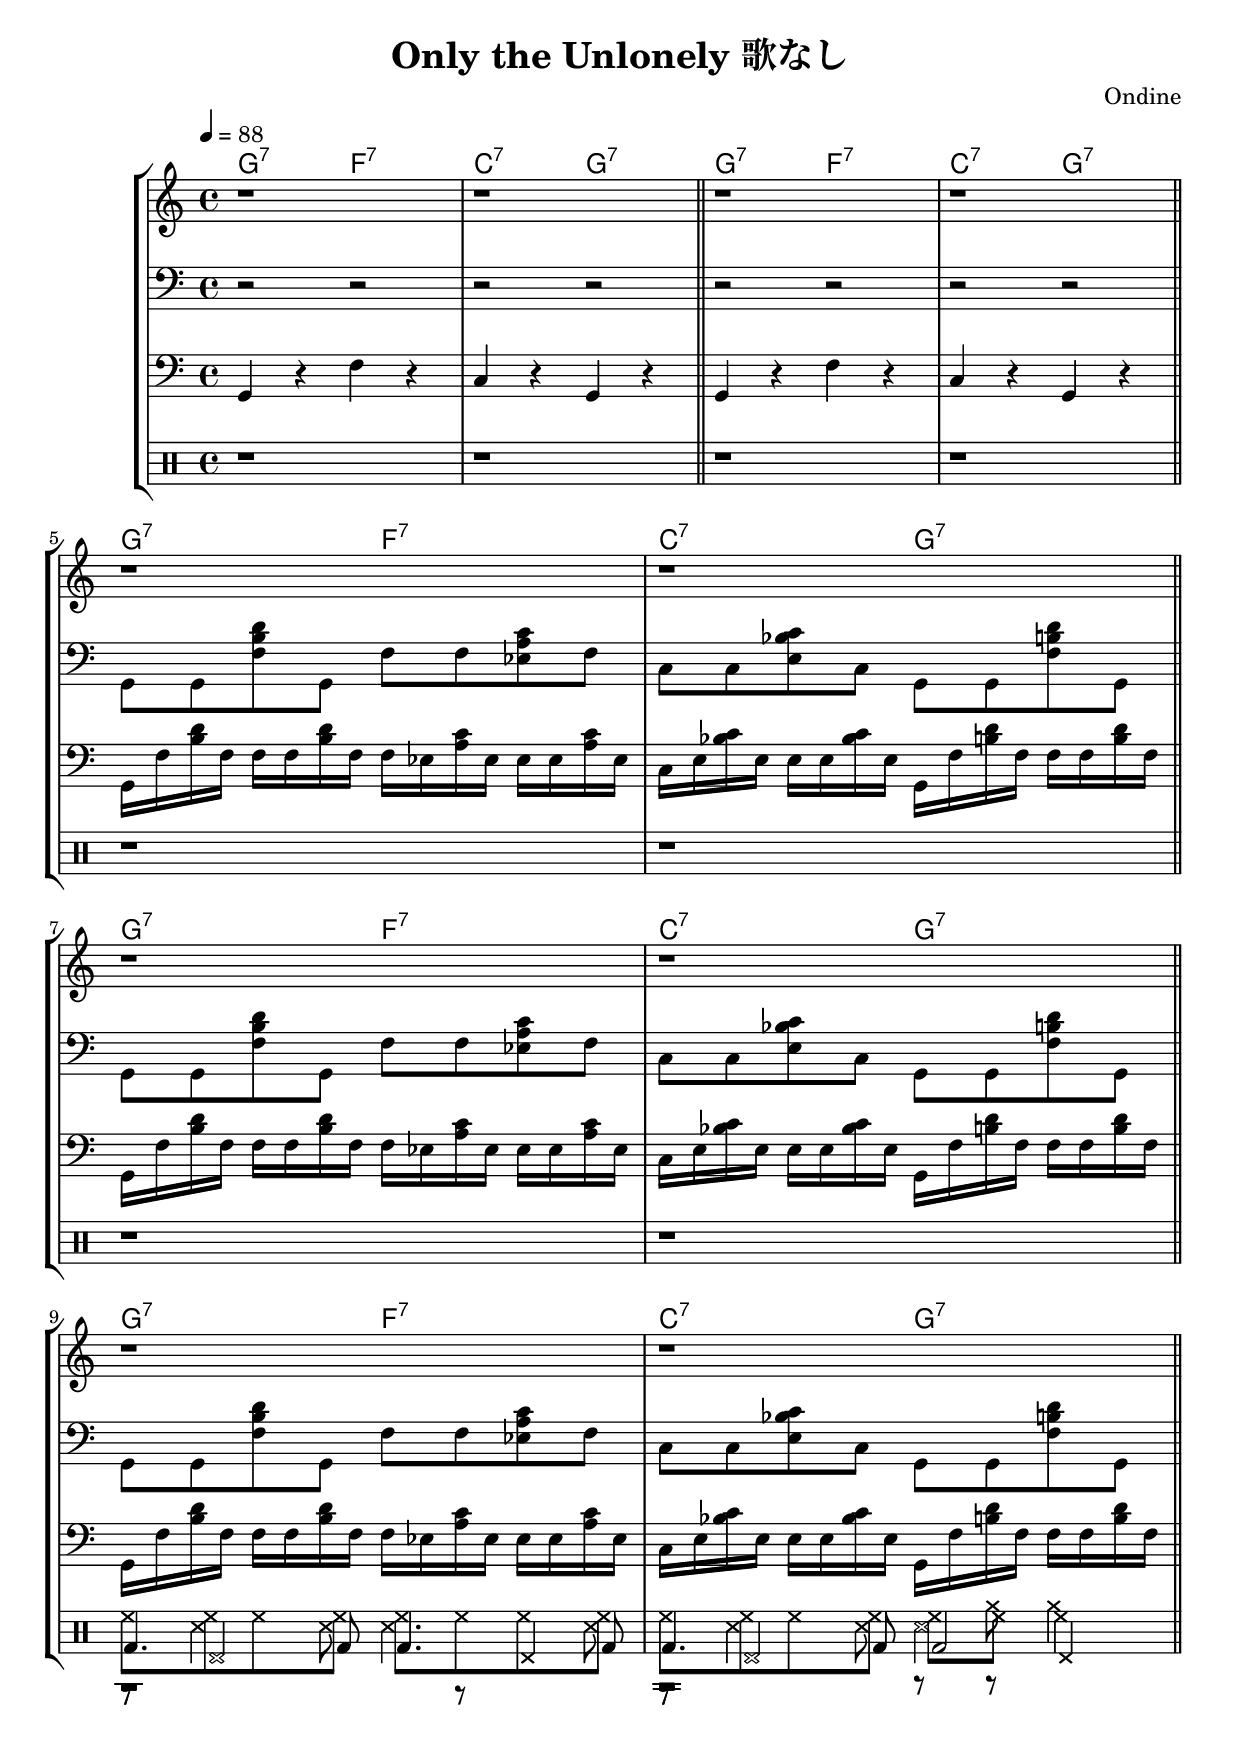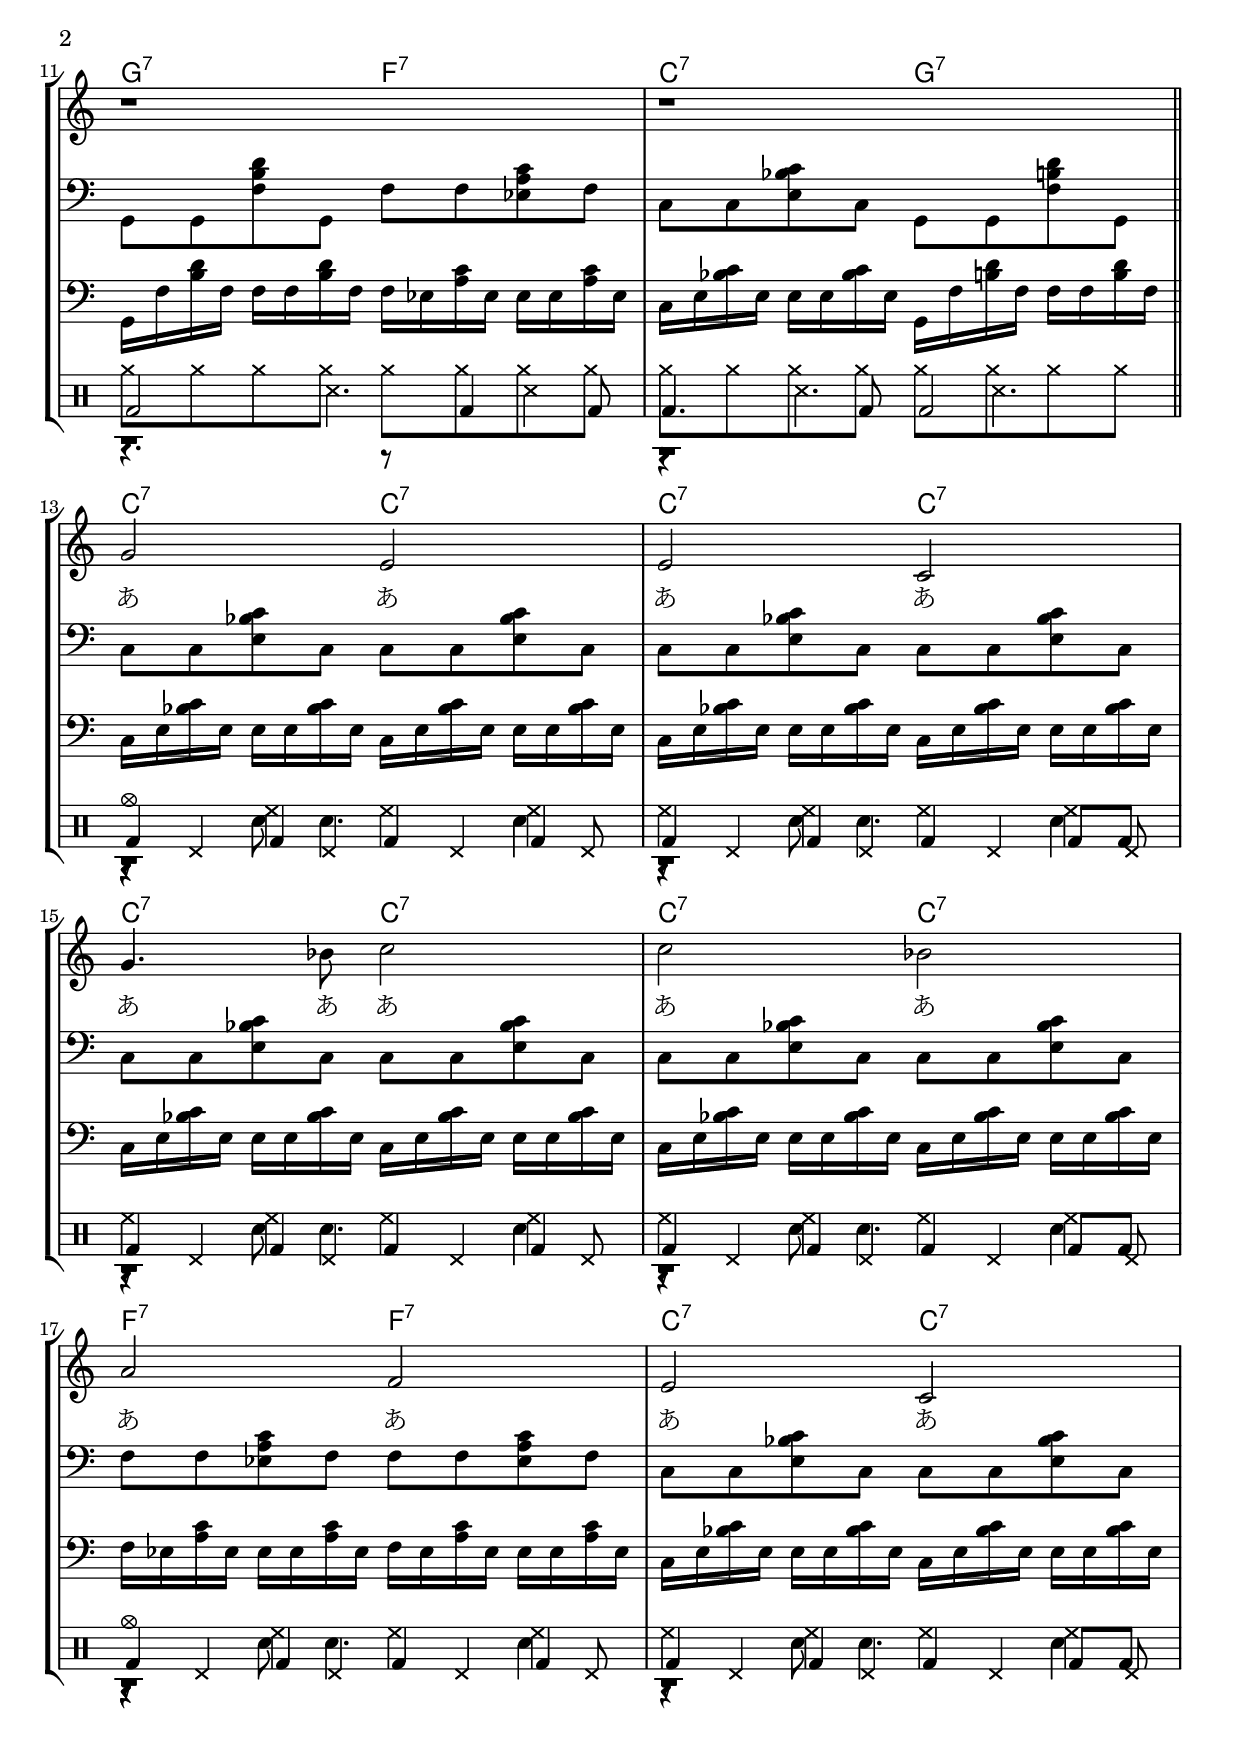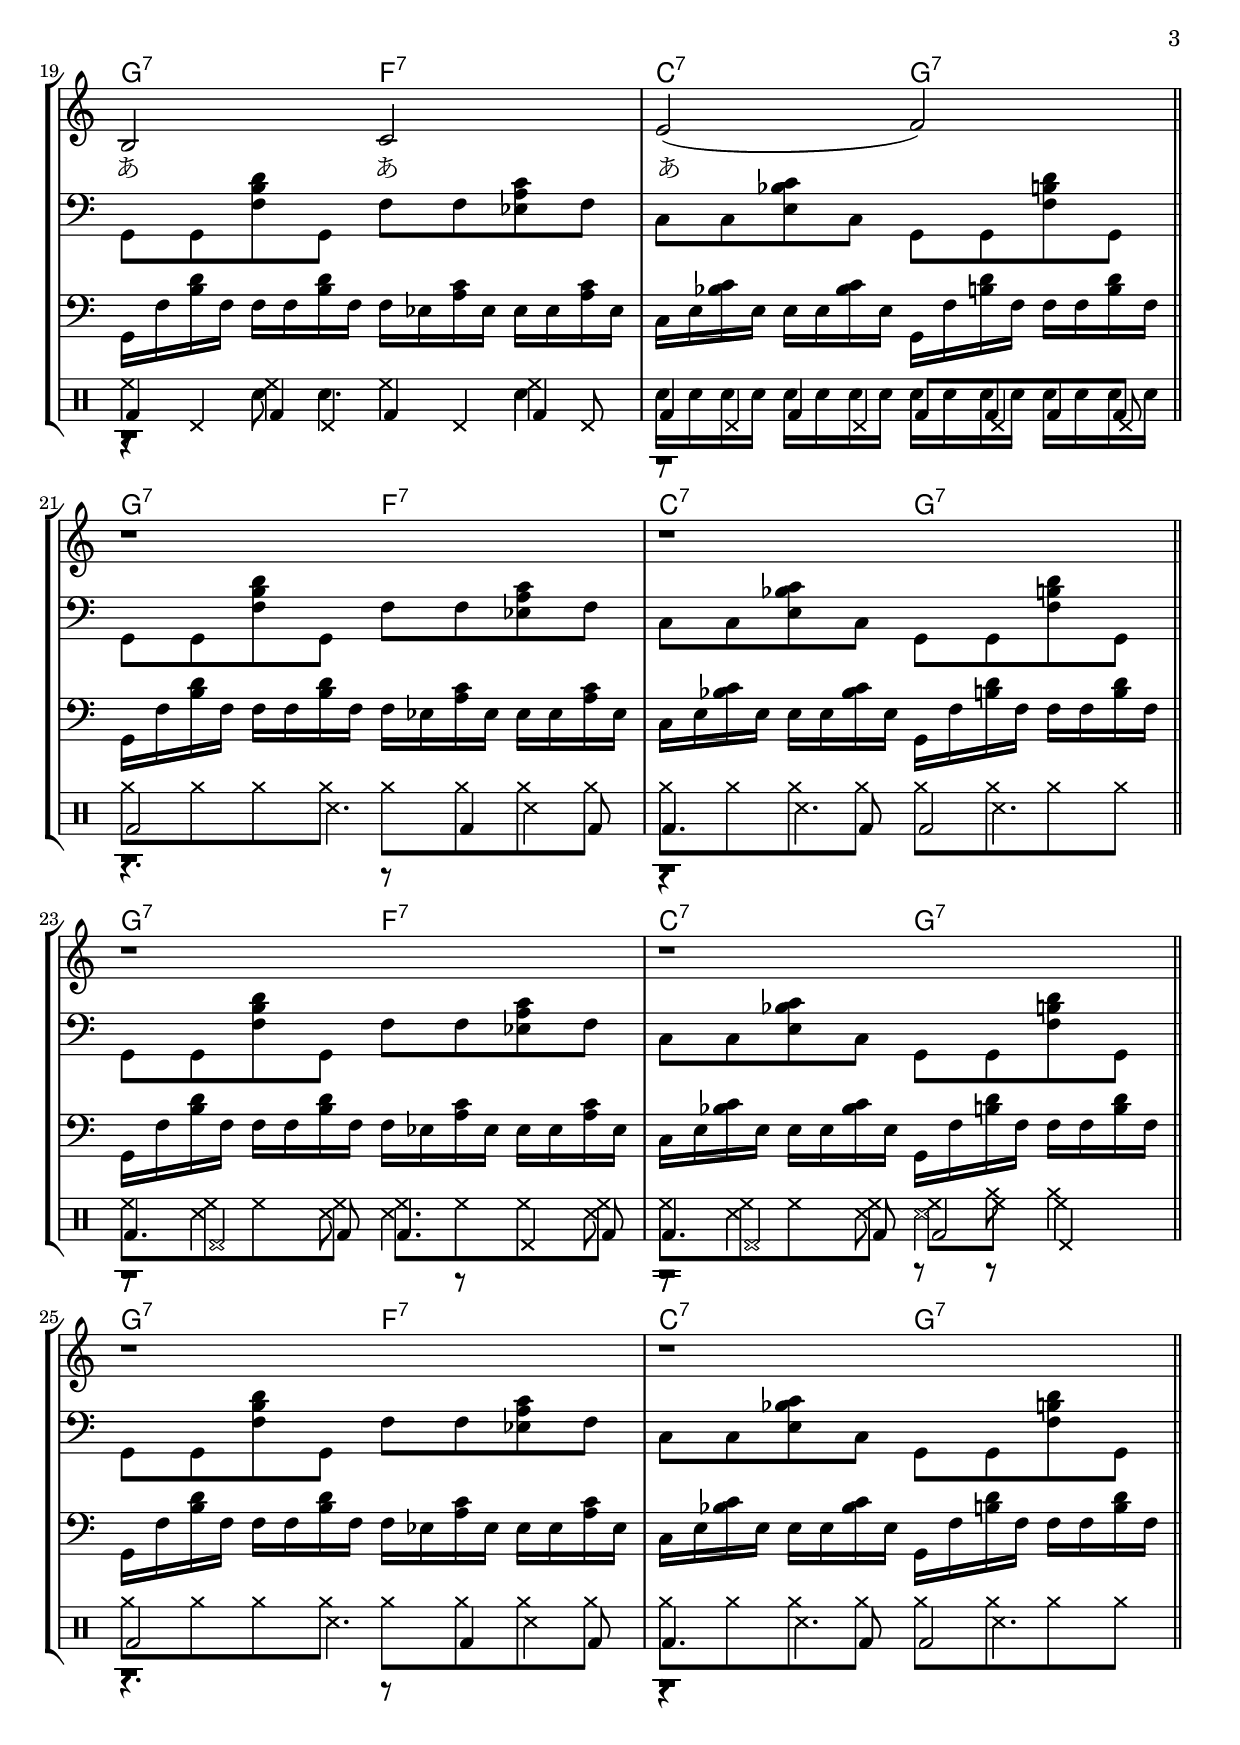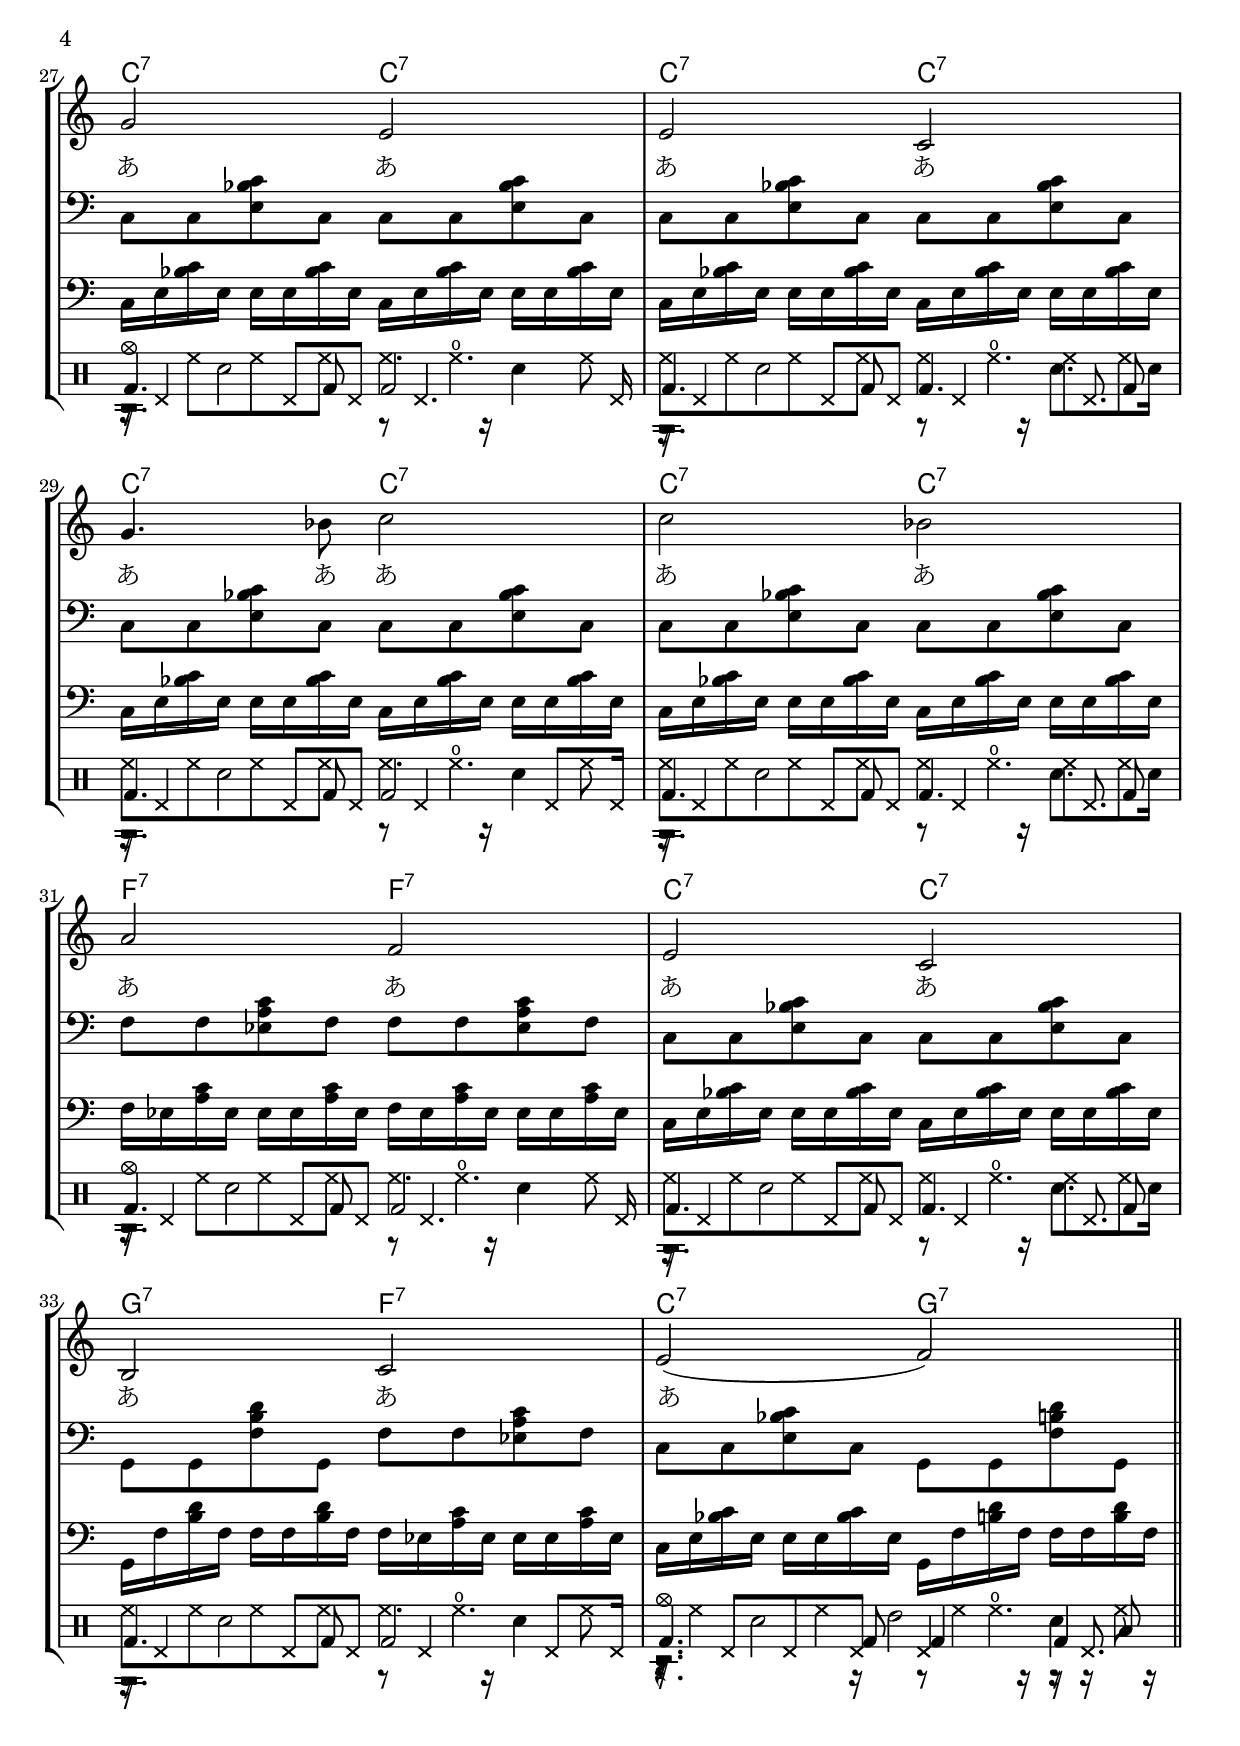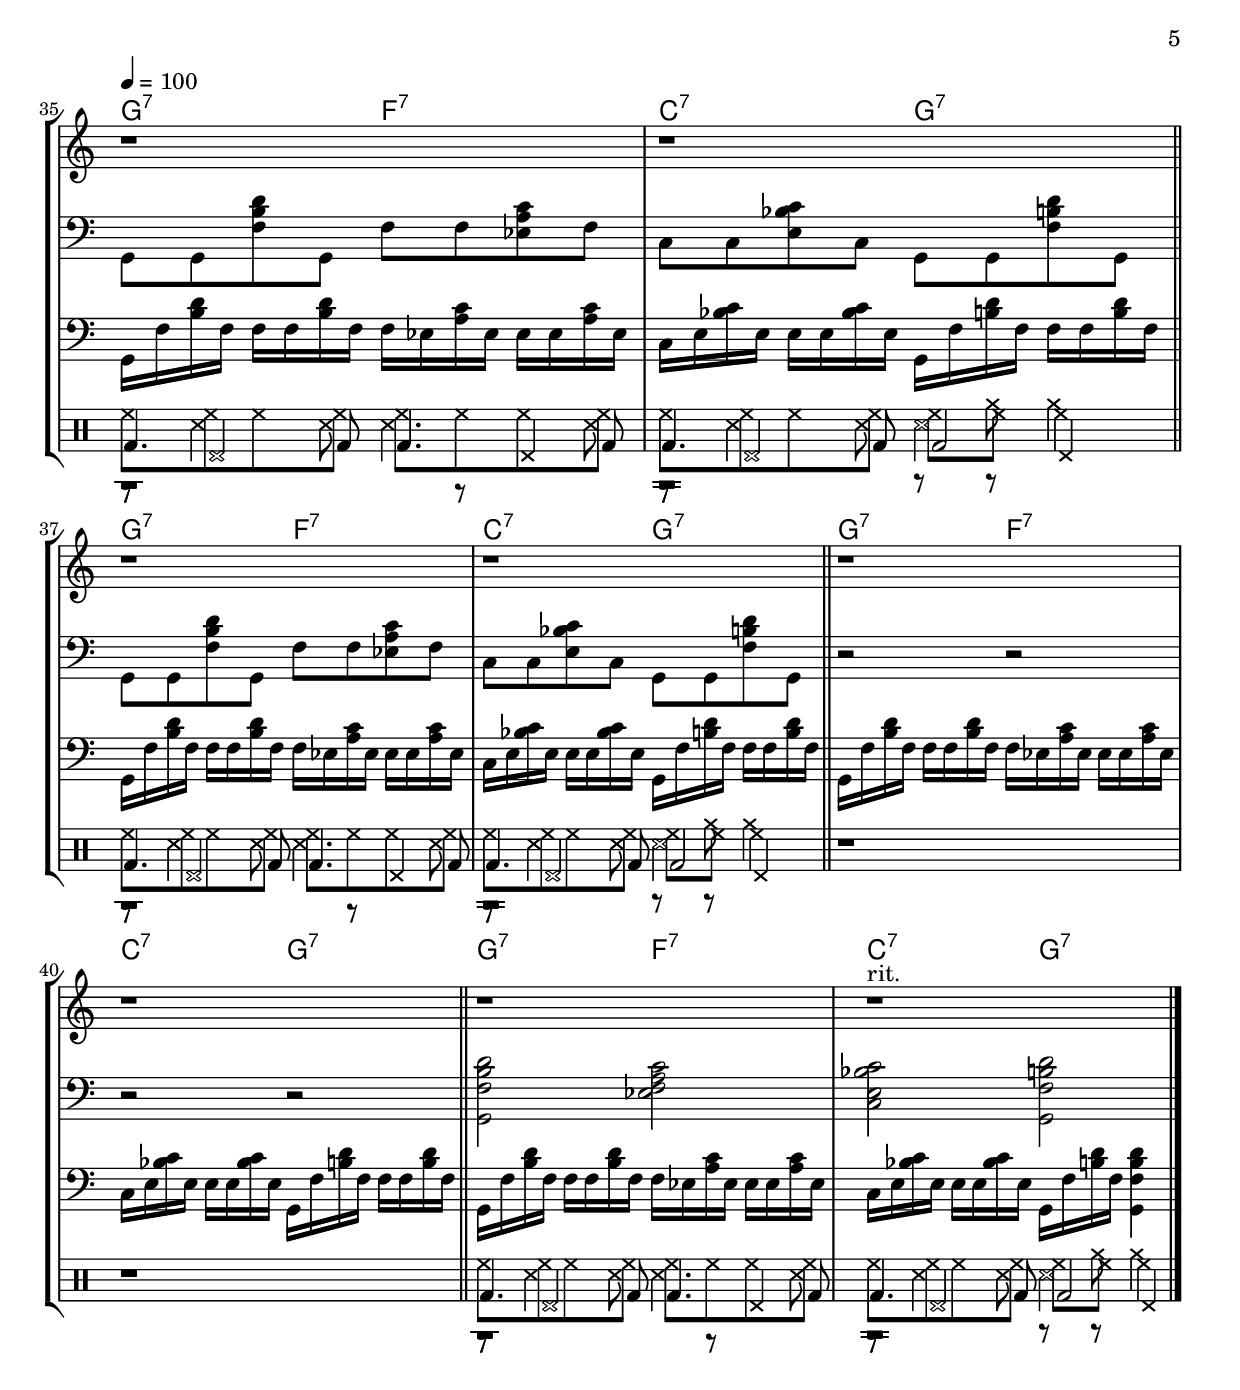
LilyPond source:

\version "2.12.1"

\header {
	title = \markup {"Only the Unlonely 歌なし"}
	composer = \markup \center-column {Ondine}
}

harmony = \chordmode {
	g2:7 f:7 c:7 g:7 

	g:7 f:7 c:7 g:7 

	g:7 f:7 c:7 g:7 

	g:7 f:7 c:7 g:7 

	g:7 f:7 c:7 g:7 

	g:7 f:7 c:7 g:7 

	c:7 c:7 c:7 c:7 c:7 c:7 c:7 c:7 f:7 f:7 c:7 c:7 g:7 f:7 c:7 g:7 

	g:7 f:7 c:7 g:7 

	g:7 f:7 c:7 g:7 

	g:7 f:7 c:7 g:7 

	c:7 c:7 c:7 c:7 c:7 c:7 c:7 c:7 f:7 f:7 c:7 c:7 g:7 f:7 c:7 g:7 

	g:7 f:7 c:7 g:7 

	g:7 f:7 c:7 g:7 

	g:7 f:7 c:7 g:7 

	g:7 f:7 c:7 g:7 
}

melody = {
	\key c \major
	\tempo 4 = 88
	r1 | r1   
	r1 | r1   
	r1 | r1   
	r1 | r1   
	r1 | r1   
	r1 | r1   
	\set Staff.midiInstrument = #"Brass Section"
	 g'2  e'2 
	e'2  c'2 
	g'4.  bes'8  c''2 
	c''2  bes'2 
	a'2  f'2 
	e'2  c'2 
	b2  c'2 
	e'2  (f'2)
	r1 | r1   
	r1 | r1   
	r1 | r1   
	\set Staff.midiInstrument = #"Brass Section"
	 g'2  e'2 
	e'2  c'2 
	g'4.  bes'8  c''2 
	c''2  bes'2 
	a'2  f'2 
	e'2  c'2 
	b2  c'2 
	e'2  (f'2)
	\tempo 4 = 100
	r1 | r1   
	r1 | r1   
	r1 | r1   
	r1 | r1^"rit." \bar "|."
}

words = \lyricmode {
	
	
	
	
	
	
	あ  あ  あ  あ  あ  あ  あ  あ  あ  あ  あ  あ  あ  あ  あ  あ  
	
	
	
	あ  あ  あ  あ  あ  あ  あ  あ  あ  あ  あ  あ  あ  あ  あ  あ  
	
	
	
	
}

tempochange = {
	\tempo 4 = 88
	r1 | r1 \bar "||"
	\tempo 4 = 88
	r1 | r1 \bar "||"
	\tempo 4 = 88
	r1 | r1 \bar "||"
	\tempo 4 = 88
	r1 | r1 \bar "||"
	\tempo 4 = 88
	r1 | r1 \bar "||"
	\tempo 4 = 88
	r1 | r1 \bar "||"
	\tempo 4 = 88
	r1 | r1 | r1 | r1 | r1 | r1 | r1 | r1 \bar "||"
	\tempo 4 = 88
	r1 | r1 \bar "||"
	\tempo 4 = 88
	r1 | r1 \bar "||"
	\tempo 4 = 88
	r1 | r1 \bar "||"
	\tempo 4 = 88
	r1 | r1 | r1 | r1 | r1 | r1 | r1 | r1 \bar "||"
	\tempo 4 = 100
	r1 | r1 \bar "||"
	\tempo 4 = 100
	r1 | r1 \bar "||"
	\tempo 4 = 100
	r1 | r1 \bar "||"
	\tempo 4 = 100
	r1 | \tempo 4 = 75 r2 \tempo 4 = 66 r2 \bar "|."
}

mainacc = {
	\clef bass
	\set Staff.midiInstrument = #"Acoustic grand"
	\key c \major
	\tempo 4 = 88
	r2
	r2
	r2
	r2
	\bar "||"

	\set Staff.midiInstrument = #"Acoustic grand"
	r2
	r2
	r2
	r2
	\bar "||"

	\set Staff.midiInstrument = #"Koto"
	g,8 g,8 <f b d'>8 g,8
	f8 f8 <es a c'>8 f8
	c8 c8 <e bes c'>8 c8
	g,8 g,8 <f b d'>8 g,8
	\bar "||"

	\set Staff.midiInstrument = #"Koto"
	g,8 g,8 <f b d'>8 g,8
	f8 f8 <es a c'>8 f8
	c8 c8 <e bes c'>8 c8
	g,8 g,8 <f b d'>8 g,8
	\bar "||"

	\set Staff.midiInstrument = #"Koto"
	g,8 g,8 <f b d'>8 g,8
	f8 f8 <es a c'>8 f8
	c8 c8 <e bes c'>8 c8
	g,8 g,8 <f b d'>8 g,8
	\bar "||"

	\set Staff.midiInstrument = #"Koto"
	g,8 g,8 <f b d'>8 g,8
	f8 f8 <es a c'>8 f8
	c8 c8 <e bes c'>8 c8
	g,8 g,8 <f b d'>8 g,8
	\bar "||"

	\set Staff.midiInstrument = #"Koto"
	c8 c8 <e bes c'>8 c8
	c8 c8 <e bes c'>8 c8
	c8 c8 <e bes c'>8 c8
	c8 c8 <e bes c'>8 c8
	c8 c8 <e bes c'>8 c8
	c8 c8 <e bes c'>8 c8
	c8 c8 <e bes c'>8 c8
	c8 c8 <e bes c'>8 c8
	f8 f8 <es a c'>8 f8
	f8 f8 <es a c'>8 f8
	c8 c8 <e bes c'>8 c8
	c8 c8 <e bes c'>8 c8
	g,8 g,8 <f b d'>8 g,8
	f8 f8 <es a c'>8 f8
	c8 c8 <e bes c'>8 c8
	g,8 g,8 <f b d'>8 g,8
	\bar "||"

	\set Staff.midiInstrument = #"Koto"
	g,8 g,8 <f b d'>8 g,8
	f8 f8 <es a c'>8 f8
	c8 c8 <e bes c'>8 c8
	g,8 g,8 <f b d'>8 g,8
	\bar "||"

	\set Staff.midiInstrument = #"Ocarina"
	g,8 g,8 <f b d'>8 g,8
	f8 f8 <es a c'>8 f8
	c8 c8 <e bes c'>8 c8
	g,8 g,8 <f b d'>8 g,8
	\bar "||"

	\set Staff.midiInstrument = #"Ocarina"
	g,8 g,8 <f b d'>8 g,8
	f8 f8 <es a c'>8 f8
	c8 c8 <e bes c'>8 c8
	g,8 g,8 <f b d'>8 g,8
	\bar "||"

	\set Staff.midiInstrument = #"Ocarina"
	c8 c8 <e bes c'>8 c8
	c8 c8 <e bes c'>8 c8
	c8 c8 <e bes c'>8 c8
	c8 c8 <e bes c'>8 c8
	c8 c8 <e bes c'>8 c8
	c8 c8 <e bes c'>8 c8
	c8 c8 <e bes c'>8 c8
	c8 c8 <e bes c'>8 c8
	f8 f8 <es a c'>8 f8
	f8 f8 <es a c'>8 f8
	c8 c8 <e bes c'>8 c8
	c8 c8 <e bes c'>8 c8
	g,8 g,8 <f b d'>8 g,8
	f8 f8 <es a c'>8 f8
	c8 c8 <e bes c'>8 c8
	g,8 g,8 <f b d'>8 g,8
	\bar "||"

	\set Staff.midiInstrument = #"Ocarina"
	\tempo 4 = 100
	g,8 g,8 <f b d'>8 g,8
	f8 f8 <es a c'>8 f8
	c8 c8 <e bes c'>8 c8
	g,8 g,8 <f b d'>8 g,8
	\bar "||"

	\set Staff.midiInstrument = #"Ocarina"
	g,8 g,8 <f b d'>8 g,8
	f8 f8 <es a c'>8 f8
	c8 c8 <e bes c'>8 c8
	g,8 g,8 <f b d'>8 g,8
	\bar "||"

	\set Staff.midiInstrument = #"Acoustic grand"
	r2
	r2
	r2
	r2
	\bar "||"

	\set Staff.midiInstrument = #"Ocarina"
	<g, f b d'>2
	<f es a c'>2
	<c e bes c'>2
	<g, f b d'>2
	\bar "|."
}

subacc = {
	\clef bass
	\set Staff.midiInstrument = #"Shamisen"
	\key c \major
	\tempo 4 = 88
	g,4 r4
	f4 r4
	c4 r4
	g,4 r4
	\bar "||"

	\set Staff.midiInstrument = #"Shamisen"
	g,4 r4
	f4 r4
	c4 r4
	g,4 r4
	\bar "||"

	\set Staff.midiInstrument = #"Shamisen"
	g,16 f <b d'> f f f <b d'> f
	f16 es <a c'> es es es <a c'> es
	c16 e <bes c'> e e e <bes c'> e
	g,16 f <b d'> f f f <b d'> f
	\bar "||"

	\set Staff.midiInstrument = #"Shamisen"
	g,16 f <b d'> f f f <b d'> f
	f16 es <a c'> es es es <a c'> es
	c16 e <bes c'> e e e <bes c'> e
	g,16 f <b d'> f f f <b d'> f
	\bar "||"

	\set Staff.midiInstrument = #"Shamisen"
	g,16 f <b d'> f f f <b d'> f
	f16 es <a c'> es es es <a c'> es
	c16 e <bes c'> e e e <bes c'> e
	g,16 f <b d'> f f f <b d'> f
	\bar "||"

	\set Staff.midiInstrument = #"Shamisen"
	g,16 f <b d'> f f f <b d'> f
	f16 es <a c'> es es es <a c'> es
	c16 e <bes c'> e e e <bes c'> e
	g,16 f <b d'> f f f <b d'> f
	\bar "||"

	\set Staff.midiInstrument = #"Shamisen"
	c16 e <bes c'> e e e <bes c'> e
	c16 e <bes c'> e e e <bes c'> e
	c16 e <bes c'> e e e <bes c'> e
	c16 e <bes c'> e e e <bes c'> e
	c16 e <bes c'> e e e <bes c'> e
	c16 e <bes c'> e e e <bes c'> e
	c16 e <bes c'> e e e <bes c'> e
	c16 e <bes c'> e e e <bes c'> e
	f16 es <a c'> es es es <a c'> es
	f16 es <a c'> es es es <a c'> es
	c16 e <bes c'> e e e <bes c'> e
	c16 e <bes c'> e e e <bes c'> e
	g,16 f <b d'> f f f <b d'> f
	f16 es <a c'> es es es <a c'> es
	c16 e <bes c'> e e e <bes c'> e
	g,16 f <b d'> f f f <b d'> f
	\bar "||"

	\set Staff.midiInstrument = #"Shamisen"
	g,16 f <b d'> f f f <b d'> f
	f16 es <a c'> es es es <a c'> es
	c16 e <bes c'> e e e <bes c'> e
	g,16 f <b d'> f f f <b d'> f
	\bar "||"

	\set Staff.midiInstrument = #"Shamisen"
	g,16 f <b d'> f f f <b d'> f
	f16 es <a c'> es es es <a c'> es
	c16 e <bes c'> e e e <bes c'> e
	g,16 f <b d'> f f f <b d'> f
	\bar "||"

	\set Staff.midiInstrument = #"Banjo"
	g,16 f <b d'> f f f <b d'> f
	f16 es <a c'> es es es <a c'> es
	c16 e <bes c'> e e e <bes c'> e
	g,16 f <b d'> f f f <b d'> f
	\bar "||"

	\set Staff.midiInstrument = #"Banjo"
	c16 e <bes c'> e e e <bes c'> e
	c16 e <bes c'> e e e <bes c'> e
	c16 e <bes c'> e e e <bes c'> e
	c16 e <bes c'> e e e <bes c'> e
	c16 e <bes c'> e e e <bes c'> e
	c16 e <bes c'> e e e <bes c'> e
	c16 e <bes c'> e e e <bes c'> e
	c16 e <bes c'> e e e <bes c'> e
	f16 es <a c'> es es es <a c'> es
	f16 es <a c'> es es es <a c'> es
	c16 e <bes c'> e e e <bes c'> e
	c16 e <bes c'> e e e <bes c'> e
	g,16 f <b d'> f f f <b d'> f
	f16 es <a c'> es es es <a c'> es
	c16 e <bes c'> e e e <bes c'> e
	g,16 f <b d'> f f f <b d'> f
	\bar "||"

	\set Staff.midiInstrument = #"Banjo"
	\tempo 4 = 100
	g,16 f <b d'> f f f <b d'> f
	f16 es <a c'> es es es <a c'> es
	c16 e <bes c'> e e e <bes c'> e
	g,16 f <b d'> f f f <b d'> f
	\bar "||"

	\set Staff.midiInstrument = #"Banjo"
	g,16 f <b d'> f f f <b d'> f
	f16 es <a c'> es es es <a c'> es
	c16 e <bes c'> e e e <bes c'> e
	g,16 f <b d'> f f f <b d'> f
	\bar "||"

	\set Staff.midiInstrument = #"Banjo"
	g,16 f <b d'> f f f <b d'> f
	f16 es <a c'> es es es <a c'> es
	c16 e <bes c'> e e e <bes c'> e
	g,16 f <b d'> f f f <b d'> f
	\bar "||"

	\set Staff.midiInstrument = #"Banjo"
	g,16 f <b d'> f f f <b d'> f
	f16 es <a c'> es es es <a c'> es
	c16 e <bes c'> e e e <bes c'> e
	g,16 f <b d'> f <g, f b d'>4
	\bar "|."
}

percA = {
	\drummode {
	r1 |r1 \bar "||"
	r1 |r1 \bar "||"
	r1 |r1 \bar "||"
	r1 |r1 \bar "||"
	hh8 hh8 hh8 hh8 hh8 hh8 hh8 hh8  |hh8 hh8 hh8 hh8 hh8 hh8 hh4  \bar "||"
	bd2 r8 bd4 bd8  |bd4. bd8 bd2  \bar "||"
	r4 hh4 hh4 hh4  |hh4 hh4 hh4 hh4  |hh4 hh4 hh4 hh4  |hh4 hh4 hh4 hh4  |r4 hh4 hh4 hh4  |hh4 hh4 hh4 hh4  |hh4 hh4 hh4 hh4  |r1  \bar "||"
	bd2 r8 bd4 bd8  |bd4. bd8 bd2  \bar "||"
	hh8 hh8 hh8 hh8 hh8 hh8 hh8 hh8  |hh8 hh8 hh8 hh8 hh8 hh8 hh4  \bar "||"
	bd2 r8 bd4 bd8  |bd4. bd8 bd2  \bar "||"
	r2 r8 hho4.  |r2 r8 hho4.  |r2 r8 hho4.  |r2 r8 hho4.  |r2 r8 hho4.  |r2 r8 hho4.  |r2 r8 hho4.  |r2 r8 hho4.  \bar "||"
	hh8 hh8 hh8 hh8 hh8 hh8 hh8 hh8  |hh8 hh8 hh8 hh8 hh8 hh8 hh4  \bar "||"
	hh8 hh8 hh8 hh8 hh8 hh8 hh8 hh8  |hh8 hh8 hh8 hh8 hh8 hh8 hh4  \bar "||"
	r1 |r1 \bar "||"
	hh8 hh8 hh8 hh8 hh8 hh8 hh8 hh8  |hh8 hh8 hh8 hh8 hh8 hh8 hh4  \bar "|."
	}
}

percB = {
	\drummode {
	r1 |r1 \bar "||"
	r1 |r1 \bar "||"
	r1 |r1 \bar "||"
	r1 |r1 \bar "||"
	bd4. bd8 bd4. bd8  |bd4. bd8 bd2  \bar "||"
	r4. ss4. ss4  |r4 ss4. ss4.  \bar "||"
	r4 sn8 sn4. sn4  |r4 sn8 sn4. sn4  |r4 sn8 sn4. sn4  |r4 sn8 sn4. sn4  |r4 sn8 sn4. sn4  |r4 sn8 sn4. sn4  |r4 sn8 sn4. sn4  |sn16 sn16 sn16 sn16 sn16 sn16 sn16 sn16 sn16 sn16 sn16 sn16 sn16 sn16 sn16 sn16  \bar "||"
	r4. ss4. ss4  |r4 ss4. ss4.  \bar "||"
	bd4. bd8 bd4. bd8  |bd4. bd8 bd2  \bar "||"
	r4. ss4. ss4  |r4 ss4. ss4.  \bar "||"
	r8 hh8 hh8 hh8 hh4. hh8  |hh8 hh8 hh8 hh8 hh4 hh8 hh8  |hh8 hh8 hh8 hh8 hh4. hh8  |hh8 hh8 hh8 hh8 hh4 hh8 hh8  |r8 hh8 hh8 hh8 hh4. hh8  |hh8 hh8 hh8 hh8 hh4 hh8 hh8  |hh8 hh8 hh8 hh8 hh4. hh8  |r16 hh4 hh4 hh4 r16 hh8  \bar "||"
	bd4. bd8 bd4. bd8  |bd4. bd8 bd2  \bar "||"
	bd4. bd8 bd4. bd8  |bd4. bd8 bd2  \bar "||"
	r1 |r1 \bar "||"
	bd4. bd8 bd4. bd8  |bd4. bd8 bd2  \bar "|."
	}
}

percC = {
	\drummode {
	r1 |r1 \bar "||"
	r1 |r1 \bar "||"
	r1 |r1 \bar "||"
	r1 |r1 \bar "||"
	r8 ss4 ss8 ss4. ss8  |r8 ss4 ss8 ss2  \bar "||"
	cymr8 cymr8 cymr8 cymr8 cymr8 cymr8 cymr8 cymr8  |cymr8 cymr8 cymr8 cymr8 cymr8 cymr8 cymr8 cymr8  \bar "||"
	bd4 bd4 bd4 bd4  |bd4 bd4 bd4 bd8 bd8  |bd4 bd4 bd4 bd4  |bd4 bd4 bd4 bd8 bd8  |bd4 bd4 bd4 bd4  |bd4 bd4 bd4 bd8 bd8  |bd4 bd4 bd4 bd4  |bd4 bd4 bd8 bd8 bd8 bd8  \bar "||"
	cymr8 cymr8 cymr8 cymr8 cymr8 cymr8 cymr8 cymr8  |cymr8 cymr8 cymr8 cymr8 cymr8 cymr8 cymr8 cymr8  \bar "||"
	r8 ss4 ss8 ss4. ss8  |r8 ss4 ss8 ss2  \bar "||"
	cymr8 cymr8 cymr8 cymr8 cymr8 cymr8 cymr8 cymr8  |cymr8 cymr8 cymr8 cymr8 cymr8 cymr8 cymr8 cymr8  \bar "||"
	r16 hhp4 hhp8 hhp8 hhp4. hhp16  |r16 hhp4 hhp8 hhp8 hhp4 hhp8.  |r16 hhp4 hhp8 hhp8 hhp4 hhp8 hhp16  |r16 hhp4 hhp8 hhp8 hhp4 hhp8.  |r16 hhp4 hhp8 hhp8 hhp4. hhp16  |r16 hhp4 hhp8 hhp8 hhp4 hhp8.  |r16 hhp4 hhp8 hhp8 hhp4 hhp8 hhp16  |r8 hhp8 hhp8 hhp8 hhp4 r16 hhp8.  \bar "||"
	r8 ss4 ss8 ss4. ss8  |r8 ss4 ss8 ss2  \bar "||"
	r8 ss4 ss8 ss4. ss8  |r8 ss4 ss8 ss2  \bar "||"
	r1 |r1 \bar "||"
	r8 ss4 ss8 ss4. ss8  |r8 ss4 ss8 ss2  \bar "|."
	}
}

percD = {
	\drummode {
	r1 |r1 \bar "||"
	r1 |r1 \bar "||"
	r1 |r1 \bar "||"
	r1 |r1 \bar "||"
	r8 hhp2 r8 hhp4  |r8 hhp2 r8 hhp4  \bar "||"
	r1 |r1 \bar "||"
	r8 hhp4 hhp4 hhp4 hhp8  |r8 hhp4 hhp4 hhp4 hhp8  |r8 hhp4 hhp4 hhp4 hhp8  |r8 hhp4 hhp4 hhp4 hhp8  |r8 hhp4 hhp4 hhp4 hhp8  |r8 hhp4 hhp4 hhp4 hhp8  |r8 hhp4 hhp4 hhp4 hhp8  |r8 hhp4 hhp4 hhp4 hhp8  \bar "||"
	r1 |r1 \bar "||"
	r8 hhp2 r8 hhp4  |r8 hhp2 r8 hhp4  \bar "||"
	r1 |r1 \bar "||"
	r8. sn2 r16 sn4  |r8. sn2 r16 sn8. sn16  |r8. sn2 r16 sn4  |r8. sn2 r16 sn8. sn16  |r8. sn2 r16 sn4  |r8. sn2 r16 sn8. sn16  |r8. sn2 r16 sn4  |r8. sn2 r16 sn4  \bar "||"
	r8 hhp2 r8 hhp4  |r8 hhp2 r8 hhp4  \bar "||"
	r8 hhp2 r8 hhp4  |r8 hhp2 r8 hhp4  \bar "||"
	r1 |r1 \bar "||"
	r8 hhp2 r8 hhp4  |r8 hhp2 r8 hhp4  \bar "|."
	}
}

percE = {
	\drummode {
	r1 |r1 \bar "||"
	r1 |r1 \bar "||"
	r1 |r1 \bar "||"
	r1 |r1 \bar "||"
	r1  |r2 r8 cymr8 cymr4  \bar "||"
	r1 |r1 \bar "||"
	cymc1  |r1 |r1 |r1 |cymc1  |r1 |r1 |r1 \bar "||"
	r1 |r1 \bar "||"
	r1  |r2 r8 cymr8 cymr4  \bar "||"
	r1 |r1 \bar "||"
	bd4. bd8 bd2  |bd4. bd8 bd4. bd8  |bd4. bd8 bd2  |bd4. bd8 bd4. bd8  |bd4. bd8 bd2  |bd4. bd8 bd4. bd8  |bd4. bd8 bd2  |bd4. bd8 bd4 bd4  \bar "||"
	r1  |r2 r8 cymr8 cymr4  \bar "||"
	r1  |r2 r8 cymr8 cymr4  \bar "||"
	r1 |r1 \bar "||"
	r1  |r2 r8 cymr8 cymr4  \bar "|."
	}
}

percF = {
	\drummode {
	r1 | r1 \bar "||"
	r1 | r1 \bar "||"
	r1 | r1 \bar "||"
	r1 | r1 \bar "||"
	r1 | r1 \bar "||"
	r1 | r1 \bar "||"
	r1 | r1 | r1 | r1 | r1 | r1 | r1 | r1 \bar "||"
	r1 | r1 \bar "||"
	r1 | r1 \bar "||"
	r1 | r1 \bar "||"
	cymc1  |r1 |r1 |r1 |cymc1  |r1 |r1 |cymc1  \bar "||"
	r1 | r1 \bar "||"
	r1 | r1 \bar "||"
	r1 | r1 \bar "||"
	r1 | r1 \bar "|."
	}
}

percG = {
	\drummode {
	r1 | r1 \bar "||"
	r1 | r1 \bar "||"
	r1 | r1 \bar "||"
	r1 | r1 \bar "||"
	r1 | r1 \bar "||"
	r1 | r1 \bar "||"
	r1 | r1 | r1 | r1 | r1 | r1 | r1 | r1 \bar "||"
	r1 | r1 \bar "||"
	r1 | r1 \bar "||"
	r1 | r1 \bar "||"
	r1 |r1 |r1 |r1 |r1 |r1 |r1 |r4. r16 tommh2 r16  \bar "||"
	r1 | r1 \bar "||"
	r1 | r1 \bar "||"
	r1 | r1 \bar "||"
	r1 | r1 \bar "|."
	}
}

percH = {
	\drummode {
	r1 | r1 \bar "||"
	r1 | r1 \bar "||"
	r1 | r1 \bar "||"
	r1 | r1 \bar "||"
	r1 | r1 \bar "||"
	r1 | r1 \bar "||"
	r1 | r1 | r1 | r1 | r1 | r1 | r1 | r1 \bar "||"
	r1 | r1 \bar "||"
	r1 | r1 \bar "||"
	r1 | r1 \bar "||"
	r1 |r1 |r1 |r1 |r1 |r1 |r1 |r2. r8 toml8  \bar "||"
	r1 | r1 \bar "||"
	r1 | r1 \bar "||"
	r1 | r1 \bar "||"
	r1 | r1 \bar "|."
	}
}

\score {
	<<
		\new StaffGroup <<
			\new ChordNames {\harmony}
			\new Voice = "melody" {\melody}
			\new Lyrics \lyricsto "melody" \words
			\new Staff = "mainacc" {\mainacc}
			\new Staff = "subacc" {\subacc}
			\new DrumStaff <<
				\new DrumVoice {\percA}
				\new DrumVoice {\percB}
				\new DrumVoice {\percC}
				\new DrumVoice {\percD}
				\new DrumVoice {\percE}
				\new DrumVoice {\percF}
				\new DrumVoice {\percG}
				\new DrumVoice {\percH}
			>>
		>>
	>>
	\layout { }
}
